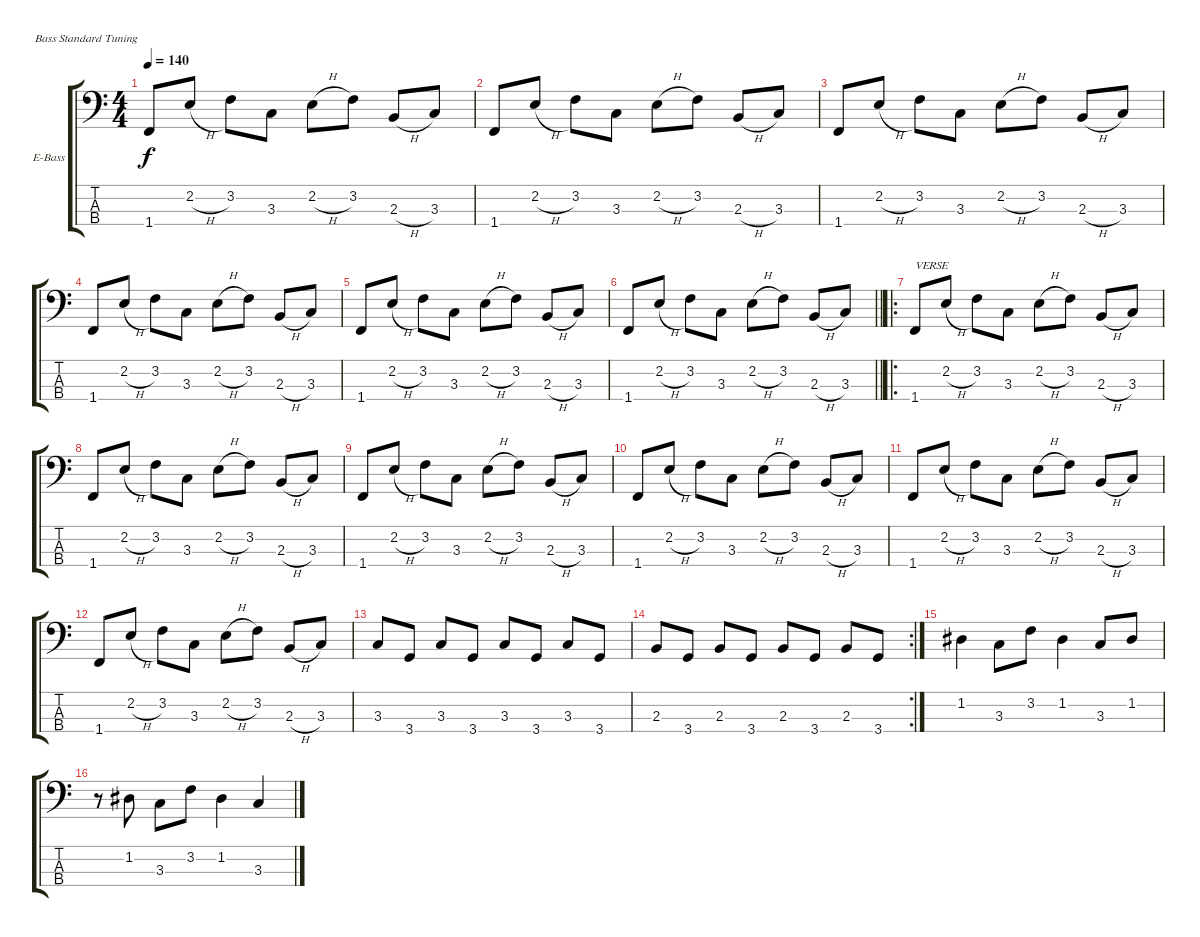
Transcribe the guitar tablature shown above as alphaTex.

\defaultSystemsLayout 4
\bracketExtendMode groupsimilarinstruments
\firstSystemTrackNameOrientation horizontal
\otherSystemsTrackNameOrientation horizontal
\track ("Electric Bass" "E-Bass") {instrument electricbassfinger}
\staff {score tabs}
\tuning (G2 D2 A1 E1)
\ts (4 4)
\tempo 140
\clef f4
\ks c
1.4.8{dy f} 2.2{h}.8 3.2.8 3.3.8 2.2{h}.8 3.2.8 2.3{h}.8 3.3.8 |
1.4.8 2.2{h}.8 3.2.8 3.3.8 2.2{h}.8 3.2.8 2.3{h}.8 3.3.8 |
1.4.8 2.2{h}.8 3.2.8 3.3.8 2.2{h}.8 3.2.8 2.3{h}.8 3.3.8 |
1.4.8 2.2{h}.8 3.2.8 3.3.8 2.2{h}.8 3.2.8 2.3{h}.8 3.3.8 |
1.4.8 2.2{h}.8 3.2.8 3.3.8 2.2{h}.8 3.2.8 2.3{h}.8 3.3.8 |
\barLineRight lightlight
1.4.8 2.2{h}.8 3.2.8 3.3.8 2.2{h}.8 3.2.8 2.3{h}.8 3.3.8 |
\ro
1.4.8{txt "VERSE"} 2.2{h}.8 3.2.8 3.3.8 2.2{h}.8 3.2.8 2.3{h}.8 3.3.8 |
1.4.8 2.2{h}.8 3.2.8 3.3.8 2.2{h}.8 3.2.8 2.3{h}.8 3.3.8 |
1.4.8 2.2{h}.8 3.2.8 3.3.8 2.2{h}.8 3.2.8 2.3{h}.8 3.3.8 |
1.4.8 2.2{h}.8 3.2.8 3.3.8 2.2{h}.8 3.2.8 2.3{h}.8 3.3.8 |
1.4.8 2.2{h}.8 3.2.8 3.3.8 2.2{h}.8 3.2.8 2.3{h}.8 3.3.8 |
1.4.8 2.2{h}.8 3.2.8 3.3.8 2.2{h}.8 3.2.8 2.3{h}.8 3.3.8 |
3.3.8 3.4.8 3.3.8 3.4.8 3.3.8 3.4.8 3.3.8 3.4.8 |
\rc 2
2.3.8 3.4.8 2.3.8 3.4.8 2.3.8 3.4.8 2.3.8 3.4.8 |
1.2.4 3.3.8 3.2.8 1.2.4 3.3.8 1.2.8 |
r.8 1.2.8 3.3.8 3.2.8 1.2.4 3.3.4
